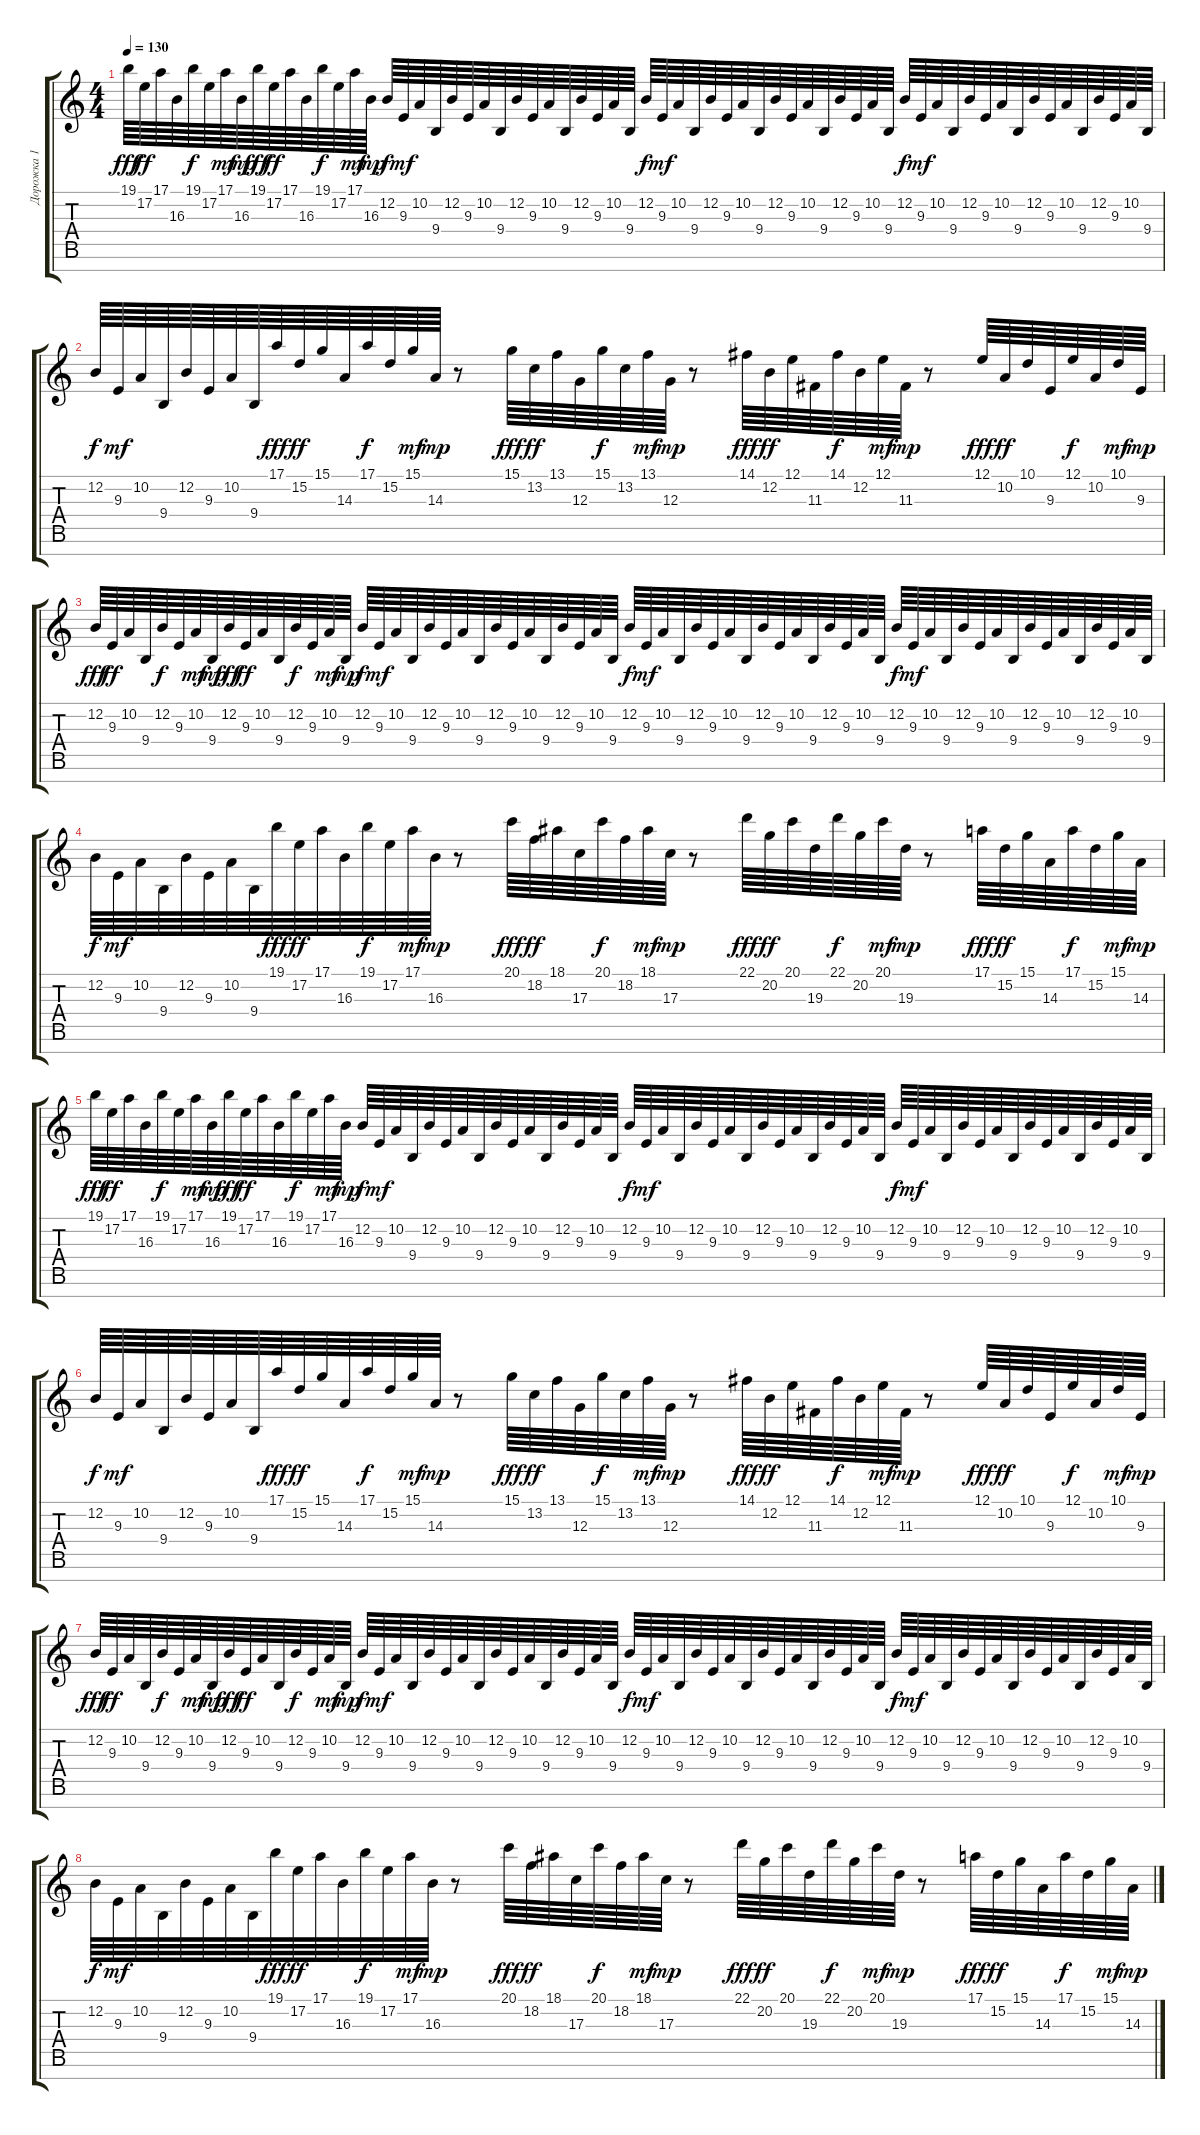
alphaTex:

\track ("Дорожка 1" "Дорожка 1") {instrument lead1square}
\staff {score tabs}
\tuning (E4 B3 G3 D3 A2 E2 B1) {hide}
\ts (4 4)
\tempo 130
\clef g2
\ks c
19.1.64{dy fff} 17.2.64{dy ff} 17.1.64 16.3.64 19.1.64{dy f} 17.2.64 17.1.64{dy mf} 16.3.64{dy mp} 19.1.64{dy fff} 17.2.64{dy ff} 17.1.64 16.3.64 19.1.64{dy f} 17.2.64 17.1.64{dy mf} 16.3.64{dy mp} 12.2.64{dy f} 9.3.64{dy mf} 10.2.64 9.4.64 12.2.64 9.3.64 10.2.64 9.4.64 12.2.64 9.3.64 10.2.64 9.4.64 12.2.64 9.3.64 10.2.64 9.4.64 12.2.64{dy f} 9.3.64{dy mf} 10.2.64 9.4.64 12.2.64 9.3.64 10.2.64 9.4.64 12.2.64 9.3.64 10.2.64 9.4.64 12.2.64 9.3.64 10.2.64 9.4.64 12.2.64{dy f} 9.3.64{dy mf} 10.2.64 9.4.64 12.2.64 9.3.64 10.2.64 9.4.64 12.2.64 9.3.64 10.2.64 9.4.64 12.2.64 9.3.64 10.2.64 9.4.64 |
12.2.64{dy f} 9.3.64{dy mf} 10.2.64 9.4.64 12.2.64 9.3.64 10.2.64 9.4.64 17.1.64{dy fff} 15.2.64{dy ff} 15.1.64 14.3.64 17.1.64{dy f} 15.2.64 15.1.64{dy mf} 14.3.64{dy mp} r.8 15.1.64{dy fff} 13.2.64{dy ff} 13.1.64 12.3.64 15.1.64{dy f} 13.2.64 13.1.64{dy mf} 12.3.64{dy mp} r.8 14.1.64{dy fff} 12.2.64{dy ff} 12.1.64 11.3.64 14.1.64{dy f} 12.2.64 12.1.64{dy mf} 11.3.64{dy mp} r.8 12.1.64{dy fff} 10.2.64{dy ff} 10.1.64 9.3.64 12.1.64{dy f} 10.2.64 10.1.64{dy mf} 9.3.64{dy mp} |
12.2.64{dy fff} 9.3.64{dy ff} 10.2.64 9.4.64 12.2.64{dy f} 9.3.64 10.2.64{dy mf} 9.4.64{dy mp} 12.2.64{dy fff} 9.3.64{dy ff} 10.2.64 9.4.64 12.2.64{dy f} 9.3.64 10.2.64{dy mf} 9.4.64{dy mp} 12.2.64{dy f} 9.3.64{dy mf} 10.2.64 9.4.64 12.2.64 9.3.64 10.2.64 9.4.64 12.2.64 9.3.64 10.2.64 9.4.64 12.2.64 9.3.64 10.2.64 9.4.64 12.2.64{dy f} 9.3.64{dy mf} 10.2.64 9.4.64 12.2.64 9.3.64 10.2.64 9.4.64 12.2.64 9.3.64 10.2.64 9.4.64 12.2.64 9.3.64 10.2.64 9.4.64 12.2.64{dy f} 9.3.64{dy mf} 10.2.64 9.4.64 12.2.64 9.3.64 10.2.64 9.4.64 12.2.64 9.3.64 10.2.64 9.4.64 12.2.64 9.3.64 10.2.64 9.4.64 |
12.2.64{dy f} 9.3.64{dy mf} 10.2.64 9.4.64 12.2.64 9.3.64 10.2.64 9.4.64 19.1.64{dy fff} 17.2.64{dy ff} 17.1.64 16.3.64 19.1.64{dy f} 17.2.64 17.1.64{dy mf} 16.3.64{dy mp} r.8 20.1.64{dy fff} 18.2.64{dy ff} 18.1.64 17.3.64 20.1.64{dy f} 18.2.64 18.1.64{dy mf} 17.3.64{dy mp} r.8 22.1.64{dy fff} 20.2.64{dy ff} 20.1.64 19.3.64 22.1.64{dy f} 20.2.64 20.1.64{dy mf} 19.3.64{dy mp} r.8 17.1.64{dy fff} 15.2.64{dy ff} 15.1.64 14.3.64 17.1.64{dy f} 15.2.64 15.1.64{dy mf} 14.3.64{dy mp} |
19.1.64{dy fff} 17.2.64{dy ff} 17.1.64 16.3.64 19.1.64{dy f} 17.2.64 17.1.64{dy mf} 16.3.64{dy mp} 19.1.64{dy fff} 17.2.64{dy ff} 17.1.64 16.3.64 19.1.64{dy f} 17.2.64 17.1.64{dy mf} 16.3.64{dy mp} 12.2.64{dy f} 9.3.64{dy mf} 10.2.64 9.4.64 12.2.64 9.3.64 10.2.64 9.4.64 12.2.64 9.3.64 10.2.64 9.4.64 12.2.64 9.3.64 10.2.64 9.4.64 12.2.64{dy f} 9.3.64{dy mf} 10.2.64 9.4.64 12.2.64 9.3.64 10.2.64 9.4.64 12.2.64 9.3.64 10.2.64 9.4.64 12.2.64 9.3.64 10.2.64 9.4.64 12.2.64{dy f} 9.3.64{dy mf} 10.2.64 9.4.64 12.2.64 9.3.64 10.2.64 9.4.64 12.2.64 9.3.64 10.2.64 9.4.64 12.2.64 9.3.64 10.2.64 9.4.64 |
12.2.64{dy f} 9.3.64{dy mf} 10.2.64 9.4.64 12.2.64 9.3.64 10.2.64 9.4.64 17.1.64{dy fff} 15.2.64{dy ff} 15.1.64 14.3.64 17.1.64{dy f} 15.2.64 15.1.64{dy mf} 14.3.64{dy mp} r.8 15.1.64{dy fff} 13.2.64{dy ff} 13.1.64 12.3.64 15.1.64{dy f} 13.2.64 13.1.64{dy mf} 12.3.64{dy mp} r.8 14.1.64{dy fff} 12.2.64{dy ff} 12.1.64 11.3.64 14.1.64{dy f} 12.2.64 12.1.64{dy mf} 11.3.64{dy mp} r.8 12.1.64{dy fff} 10.2.64{dy ff} 10.1.64 9.3.64 12.1.64{dy f} 10.2.64 10.1.64{dy mf} 9.3.64{dy mp} |
12.2.64{dy fff} 9.3.64{dy ff} 10.2.64 9.4.64 12.2.64{dy f} 9.3.64 10.2.64{dy mf} 9.4.64{dy mp} 12.2.64{dy fff} 9.3.64{dy ff} 10.2.64 9.4.64 12.2.64{dy f} 9.3.64 10.2.64{dy mf} 9.4.64{dy mp} 12.2.64{dy f} 9.3.64{dy mf} 10.2.64 9.4.64 12.2.64 9.3.64 10.2.64 9.4.64 12.2.64 9.3.64 10.2.64 9.4.64 12.2.64 9.3.64 10.2.64 9.4.64 12.2.64{dy f} 9.3.64{dy mf} 10.2.64 9.4.64 12.2.64 9.3.64 10.2.64 9.4.64 12.2.64 9.3.64 10.2.64 9.4.64 12.2.64 9.3.64 10.2.64 9.4.64 12.2.64{dy f} 9.3.64{dy mf} 10.2.64 9.4.64 12.2.64 9.3.64 10.2.64 9.4.64 12.2.64 9.3.64 10.2.64 9.4.64 12.2.64 9.3.64 10.2.64 9.4.64 |
12.2.64{dy f} 9.3.64{dy mf} 10.2.64 9.4.64 12.2.64 9.3.64 10.2.64 9.4.64 19.1.64{dy fff} 17.2.64{dy ff} 17.1.64 16.3.64 19.1.64{dy f} 17.2.64 17.1.64{dy mf} 16.3.64{dy mp} r.8 20.1.64{dy fff} 18.2.64{dy ff} 18.1.64 17.3.64 20.1.64{dy f} 18.2.64 18.1.64{dy mf} 17.3.64{dy mp} r.8 22.1.64{dy fff} 20.2.64{dy ff} 20.1.64 19.3.64 22.1.64{dy f} 20.2.64 20.1.64{dy mf} 19.3.64{dy mp} r.8 17.1.64{dy fff} 15.2.64{dy ff} 15.1.64 14.3.64 17.1.64{dy f} 15.2.64 15.1.64{dy mf} 14.3.64{dy mp}
